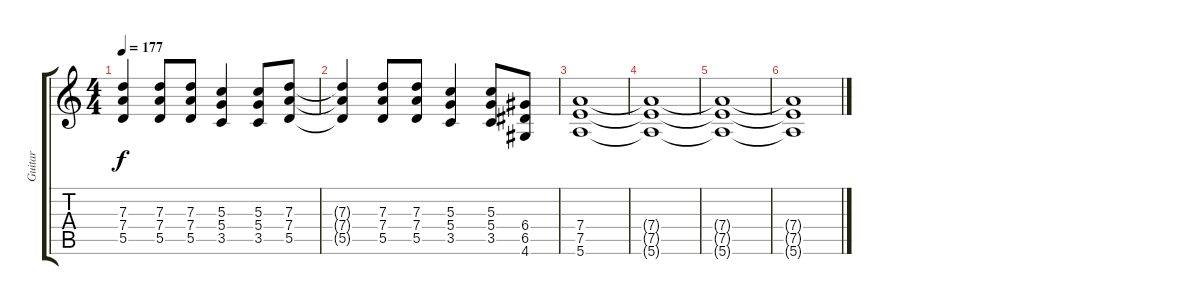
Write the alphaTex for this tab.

\track ("Guitar" "Guitar") {instrument distortionguitar}
\staff {score tabs}
\tuning (E4 B3 G3 D3 A2 E2) {hide}
\ts (4 4)
\tempo 177
\clef g2
\ks c
(7.3{t} 7.4{t} 5.5{t}).4{dy f} (7.3 7.4 5.5).8 (7.3 7.4 5.5).8 (5.3 5.4 3.5).4 (5.3 5.4 3.5).8 (7.3 7.4 5.5).8 |
(7.3{t} 7.4{t} 5.5{t}).4 (7.3 7.4 5.5).8 (7.3 7.4 5.5).8 (5.3 5.4 3.5).4 (5.3 5.4 3.5).8 (6.4 6.5 4.6).8 |
(7.4 7.5 5.6).1 |
(7.4{t} 7.5{t} 5.6{t}).1{volume 0} |
(7.4{t} 7.5{t} 5.6{t}).1 |
(7.4{t} 7.5{t} 5.6{t}).1
